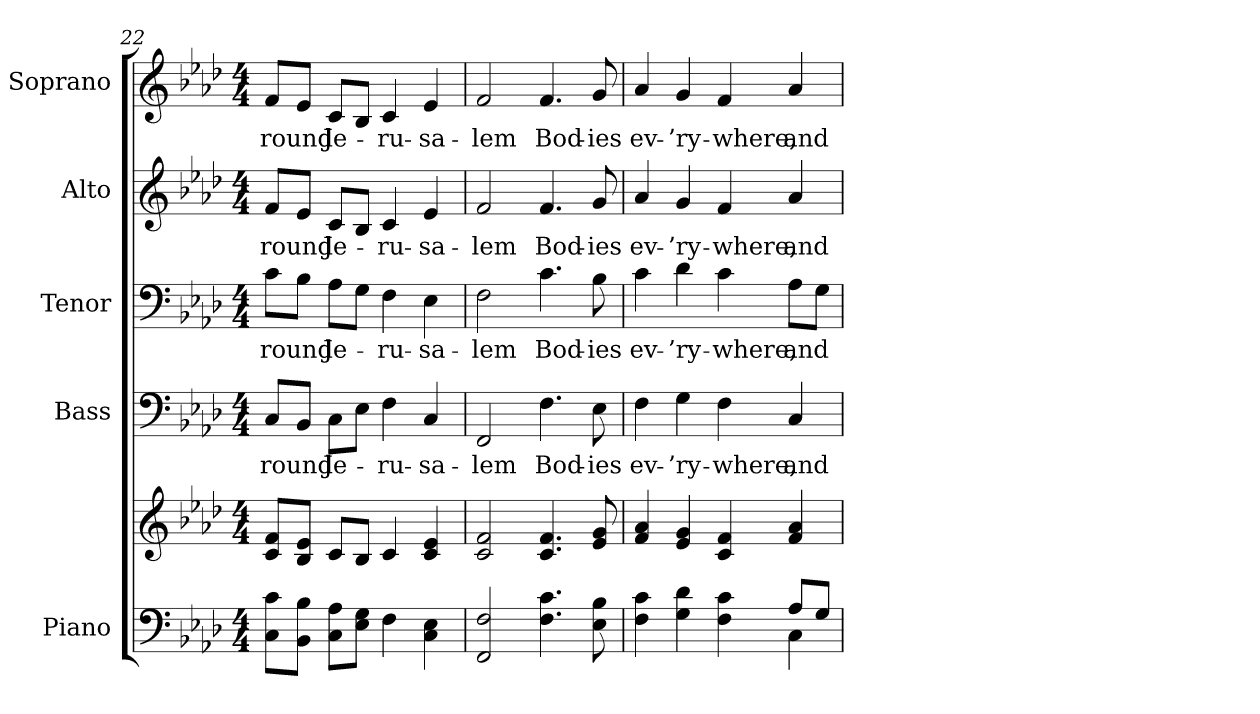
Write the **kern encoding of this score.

**kern	**kern	**kern	**text	**kern	**text	**kern	**text	**kern	**text
*part5	*part5	*part4	*part4	*part3	*part3	*part2	*part2	*part1	*part1
*staff6	*staff5	*staff4	*staff4	*staff3	*staff3	*staff2	*staff2	*staff1	*staff1
*I"Piano	*	*I"Bass	*	*I"Tenor	*	*I"Alto	*	*I"Soprano	*
*I'Pno.	*	*I'B.	*	*I'T.	*	*I'A.	*	*I'S.	*
!!LO:LB:g=z
*clefF4	*clefG2	*clefF4	*	*clefF4	*	*clefG2	*	*clefG2	*
*k[b-e-a-d-]	*k[b-e-a-d-]	*k[b-e-a-d-]	*	*k[b-e-a-d-]	*	*k[b-e-a-d-]	*	*k[b-e-a-d-]	*
*A-:	*A-:	*A-:	*	*A-:	*	*A-:	*	*A-:	*
*M4/4	*M4/4	*M4/4	*	*M4/4	*	*M4/4	*	*M4/4	*
=22	=22	=22	=22	=22	=22	=22	=22	=22	=22
!	!	!	!LO:LY:b:color=#000000	!	!	!	!	!	!
!	!	!	!	!	!LO:LY:b:color=#000000	!	!	!	!
!	!	!	!	!	!	!	!LO:LY:b:color=#000000	!	!
!	!	!	!	!	!	!	!	!	!LO:LY:b:color=#000000
8Ci\ 8ciL	8ci/ 8fiL	8Ci/L	-round	8ci\L	-round	8fi/L	-round	8fi/L	-round
8BB-i\ 8B-iJ	8B-i/ 8e-iJ	8BB-i/J	.	8B-i\J	.	8e-i/J	.	8e-i/J	.
!	!	!	!LO:LY:b:color=#000000	!	!	!	!	!	!
!	!	!	!	!	!LO:LY:b:color=#000000	!	!	!	!
!	!	!	!	!	!	!	!LO:LY:b:color=#000000	!	!
!	!	!	!	!	!	!	!	!	!LO:LY:b:color=#000000
8Ci\ 8A-iL	8ci/L	8Ci\L	Je-	8A-i\L	Je-	8ci/L	Je-	8ci/L	Je-
8E-i\ 8GiJ	8B-i/J	8E-i\J	.	8Gi\J	.	8B-i/J	.	8B-i/J	.
!	!	!	!LO:LY:b:color=#000000	!	!	!	!	!	!
!	!	!	!	!	!LO:LY:b:color=#000000	!	!	!	!
!	!	!	!	!	!	!	!LO:LY:b:color=#000000	!	!
!	!	!	!	!	!	!	!	!	!LO:LY:b:color=#000000
4Fi\	4ci/	4Fi\	-ru-	4Fi\	-ru-	4ci/	-ru-	4ci/	-ru-
!	!	!	!LO:LY:b:color=#000000	!	!	!	!	!	!
!	!	!	!	!	!LO:LY:b:color=#000000	!	!	!	!
!	!	!	!	!	!	!	!LO:LY:b:color=#000000	!	!
!	!	!	!	!	!	!	!	!	!LO:LY:b:color=#000000
4Ci\ 4E-i	4ci/ 4e-i	4Ci/	-sa-	4E-i\	-sa-	4e-i/	-sa-	4e-i/	-sa-
=23	=23	=23	=23	=23	=23	=23	=23	=23	=23
!	!	!	!LO:LY:b:color=#000000	!	!	!	!	!	!
!	!	!	!	!	!LO:LY:b:color=#000000	!	!	!	!
!	!	!	!	!	!	!	!LO:LY:b:color=#000000	!	!
!	!	!	!	!	!	!	!	!	!LO:LY:b:color=#000000
2FFi/ 2Fi	2ci/ 2fi	2FFi/	-lem	2Fi\	-lem	2fi/	-lem	2fi/	-lem
!	!	!	!LO:LY:b:color=#000000	!	!	!	!	!	!
!	!	!	!	!	!LO:LY:b:color=#000000	!	!	!	!
!	!	!	!	!	!	!	!LO:LY:b:color=#000000	!	!
!	!	!	!	!	!	!	!	!	!LO:LY:b:color=#000000
4.Fi\ 4.ci	4.ci/ 4.fi	4.Fi\	Bod-	4.ci\	Bod-	4.fi/	Bod-	4.fi/	Bod-
!	!	!	!LO:LY:b:color=#000000	!	!	!	!	!	!
!	!	!	!	!	!LO:LY:b:color=#000000	!	!	!	!
!	!	!	!	!	!	!	!LO:LY:b:color=#000000	!	!
!	!	!	!	!	!	!	!	!	!LO:LY:b:color=#000000
8E-i\ 8B-i	8e-i/ 8gi	8E-i\	-ies	8B-i\	-ies	8gi/	-ies	8gi/	-ies
=24	=24	=24	=24	=24	=24	=24	=24	=24	=24
*^	*	*	*	*	*	*	*	*	*
!	!	!	!	!LO:LY:b:color=#000000	!	!	!	!	!	!
!	!	!	!	!	!	!LO:LY:b:color=#000000	!	!	!	!
!	!	!	!	!	!	!	!	!LO:LY:b:color=#000000	!	!
!	!	!	!	!	!	!	!	!	!	!LO:LY:b:color=#000000
4Fi\ 4ci	2ryy	4fi/ 4a-i	4Fi\	ev-	4ci\	ev-	4a-i/	ev-	4a-i/	ev-
!	!	!	!	!LO:LY:b:color=#000000	!	!	!	!	!	!
!	!	!	!	!	!	!LO:LY:b:color=#000000	!	!	!	!
!	!	!	!	!	!	!	!	!LO:LY:b:color=#000000	!	!
!	!	!	!	!	!	!	!	!	!	!LO:LY:b:color=#000000
4Gi\ 4d-i	.	4e-i/ 4gi	4Gi\	-’ry-	4d-i\	-’ry-	4gi/	-’ry-	4gi/	-’ry-
!	!	!	!	!LO:LY:b:color=#000000	!	!	!	!	!	!
!	!	!	!	!	!	!LO:LY:b:color=#000000	!	!	!	!
!	!	!	!	!	!	!	!	!LO:LY:b:color=#000000	!	!
!	!	!	!	!	!	!	!	!	!	!LO:LY:b:color=#000000
4Fi\ 4ci	4ryy	4ci/ 4fi	4Fi\	-where,	4ci\	-where,	4fi/	-where,	4fi/	-where,
!	!	!	!	!LO:LY:b:color=#000000	!	!	!	!	!	!
!	!	!	!	!	!	!LO:LY:b:color=#000000	!	!	!	!
!	!	!	!	!	!	!	!	!LO:LY:b:color=#000000	!	!
!	!	!	!	!	!	!	!	!	!	!LO:LY:b:color=#000000
8A-i/L	4Ci\	4fi/ 4a-i	4Ci/	and	8A-i\L	and	4a-i/	and	4a-i/	and
8Gi/J	.	.	.	.	8Gi\J	.	.	.	.	.
*v	*v	*	*	*	*	*	*	*	*	*
=	=	=	=	=	=	=	=	=	=
*-	*-	*-	*-	*-	*-	*-	*-	*-	*-
